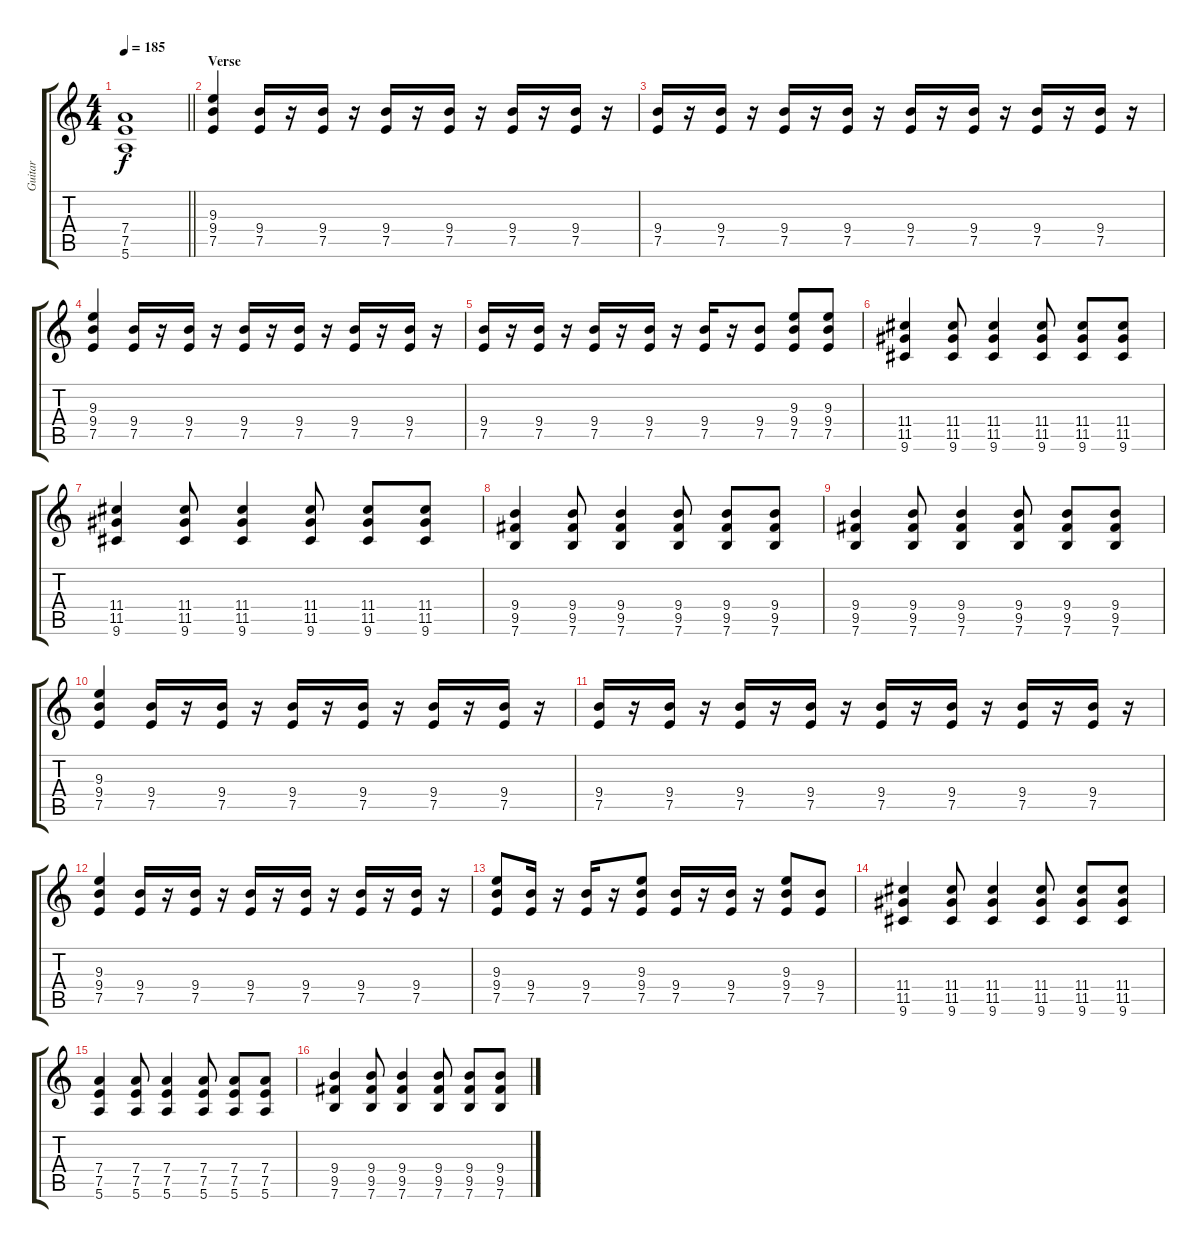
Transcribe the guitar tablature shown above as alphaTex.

\track ("Guitar" "Guitar") {instrument distortionguitar}
\staff {score tabs}
\tuning (E4 B3 G3 D3 A2 E2) {hide}
\ts (4 4)
\tempo 185
\clef g2
\barLineRight lightlight
\ks c
(7.4{t} 7.5{t} 5.6{t}).1{dy f} |
\section ("" "Verse")
(9.3 9.4 7.5).4 (9.4 7.5).16 r.16 (9.4 7.5).16 r.16 (9.4 7.5).16 r.16 (9.4 7.5).16 r.16 (9.4 7.5).16 r.16 (9.4 7.5).16 r.16 |
(9.4 7.5).16 r.16 (9.4 7.5).16 r.16 (9.4 7.5).16 r.16 (9.4 7.5).16 r.16 (9.4 7.5).16 r.16 (9.4 7.5).16 r.16 (9.4 7.5).16 r.16 (9.4 7.5).16 r.16 |
(9.3 9.4 7.5).4 (9.4 7.5).16 r.16 (9.4 7.5).16 r.16 (9.4 7.5).16 r.16 (9.4 7.5).16 r.16 (9.4 7.5).16 r.16 (9.4 7.5).16 r.16 |
(9.4 7.5).16 r.16 (9.4 7.5).16 r.16 (9.4 7.5).16 r.16 (9.4 7.5).16 r.16 (9.4 7.5).16 r.16 (9.4 7.5).8 (9.3 9.4 7.5).8 (9.3 9.4 7.5).8 |
(11.4 11.5 9.6).4 (11.4 11.5 9.6).8 (11.4 11.5 9.6).4 (11.4 11.5 9.6).8 (11.4 11.5 9.6).8 (11.4 11.5 9.6).8 |
(11.4 11.5 9.6).4 (11.4 11.5 9.6).8 (11.4 11.5 9.6).4 (11.4 11.5 9.6).8 (11.4 11.5 9.6).8 (11.4 11.5 9.6).8 |
(9.4 9.5 7.6).4 (9.4 9.5 7.6).8 (9.4 9.5 7.6).4 (9.4 9.5 7.6).8 (9.4 9.5 7.6).8 (9.4 9.5 7.6).8 |
(9.4 9.5 7.6).4 (9.4 9.5 7.6).8 (9.4 9.5 7.6).4 (9.4 9.5 7.6).8 (9.4 9.5 7.6).8 (9.4 9.5 7.6).8 |
(9.3 9.4 7.5).4 (9.4 7.5).16 r.16 (9.4 7.5).16 r.16 (9.4 7.5).16 r.16 (9.4 7.5).16 r.16 (9.4 7.5).16 r.16 (9.4 7.5).16 r.16 |
(9.4 7.5).16 r.16 (9.4 7.5).16 r.16 (9.4 7.5).16 r.16 (9.4 7.5).16 r.16 (9.4 7.5).16 r.16 (9.4 7.5).16 r.16 (9.4 7.5).16 r.16 (9.4 7.5).16 r.16 |
(9.3 9.4 7.5).4 (9.4 7.5).16 r.16 (9.4 7.5).16 r.16 (9.4 7.5).16 r.16 (9.4 7.5).16 r.16 (9.4 7.5).16 r.16 (9.4 7.5).16 r.16 |
(9.3 9.4 7.5).8 (9.4 7.5).16 r.16 (9.4 7.5).16 r.16 (9.3 9.4 7.5).8 (9.4 7.5).16 r.16 (9.4 7.5).16 r.16 (9.3 9.4 7.5).8 (9.4 7.5).8 |
(11.4 11.5 9.6).4 (11.4 11.5 9.6).8 (11.4 11.5 9.6).4 (11.4 11.5 9.6).8 (11.4 11.5 9.6).8 (11.4 11.5 9.6).8 |
(7.4 7.5 5.6).4 (7.4 7.5 5.6).8 (7.4 7.5 5.6).4 (7.4 7.5 5.6).8 (7.4 7.5 5.6).8 (7.4 7.5 5.6).8 |
(9.4 9.5 7.6).4 (9.4 9.5 7.6).8 (9.4 9.5 7.6).4 (9.4 9.5 7.6).8 (9.4 9.5 7.6).8 (9.4 9.5 7.6).8
